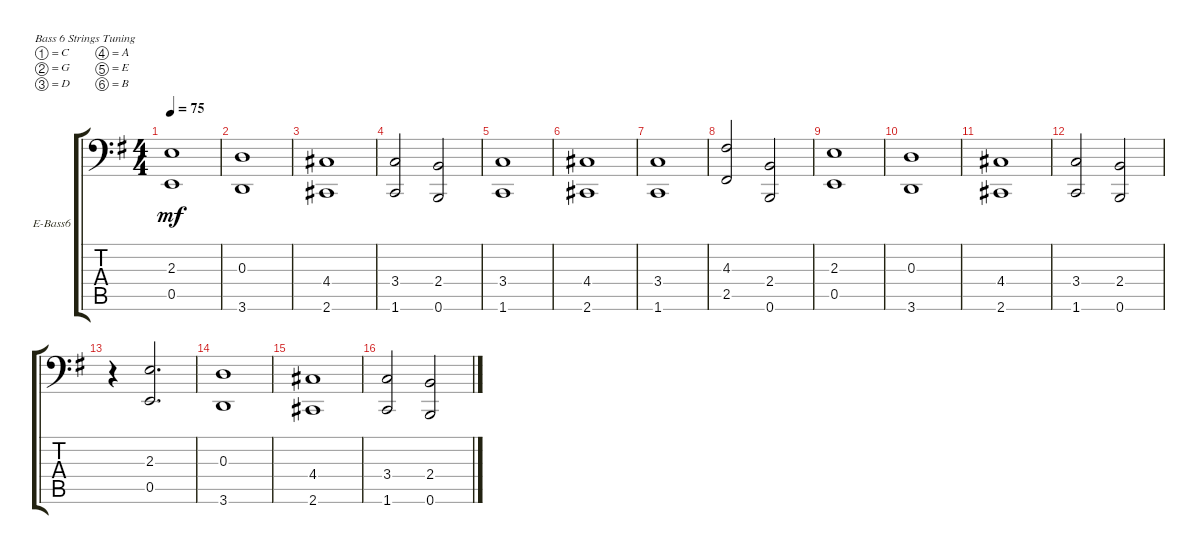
\defaultSystemsLayout 4
\bracketExtendMode groupsimilarinstruments
\firstSystemTrackNameOrientation horizontal
\otherSystemsTrackNameOrientation horizontal
\track ("Electric Bass" "E-Bass6") {instrument electricbassfinger}
\staff {score tabs}
\tuning (C3 G2 D2 A1 E1 B0)
\ts (4 4)
\tempo 75
\clef f4
\scale
0.333333
\ks g
(2.3 0.5).1{dy mf} |
\scale
0.333333 (0.3 3.6).1 |
\scale
0.333333 (2.6 4.4).1 |
\scale
0.333333 (1.6 3.4).2 (2.4 0.6).2 |
\scale
0.333333 (3.4 1.6).1 |
\scale
0.333333 (2.6 4.4).1 |
\scale
0.333333 (3.4 1.6).1 |
\scale
0.333333 (4.3 2.5).2 (2.4 0.6).2 |
\scale
0.333333 (2.3 0.5).1 |
\scale
0.333333 (0.3 3.6).1 |
\scale
0.333333 (2.6 4.4).1 |
\scale
0.333333 (1.6 3.4).2 (2.4 0.6).2 |
\scale
0.333333 r.4 (0.5 2.3).2{d} |
\scale
0.333333 (0.3 3.6).1 |
\scale
0.333333 (2.6 4.4).1 |
\scale
0.333333 (1.6 3.4).2 (2.4 0.6).2
